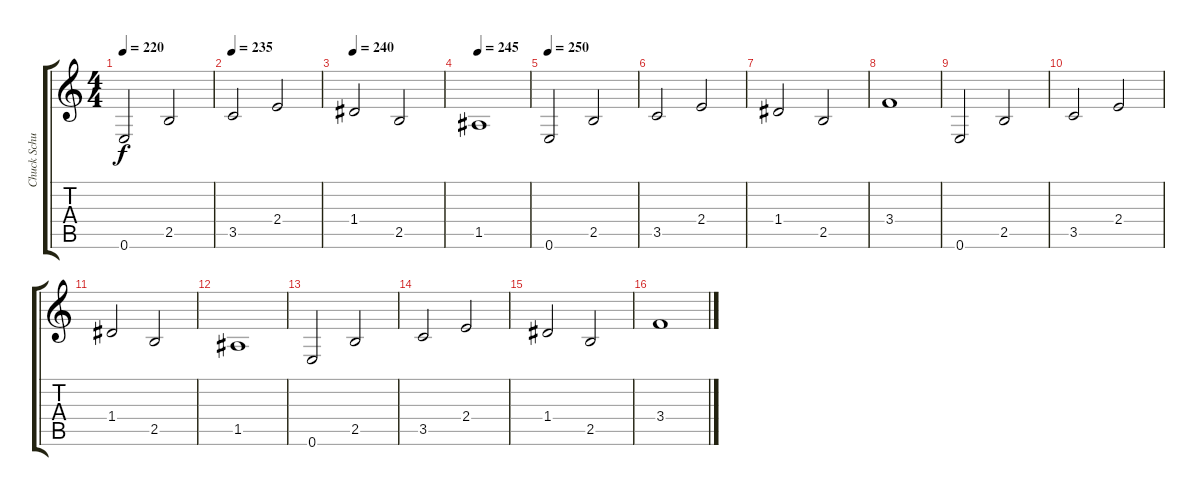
\track ("Chuck Schuldiner" "Chuck Schu") {instrument distortionguitar}
\staff {score tabs}
\tuning (E4 B3 G3 D3 A2 E2) {hide}
\ts (4 4)
\tempo 220
\clef g2
\ks c
0.6.2{dy f} 2.5.2 |
\tempo 235
3.5.2 2.4.2 |
\tempo 240
1.4.2 2.5.2 |
\tempo 245
1.5.1 |
\tempo 250
0.6.2 2.5.2 |
3.5.2 2.4.2 |
1.4.2 2.5.2 |
3.4.1 |
0.6.2 2.5.2 |
3.5.2 2.4.2 |
1.4.2 2.5.2 |
1.5.1 |
0.6.2 2.5.2 |
3.5.2 2.4.2 |
1.4.2 2.5.2 |
3.4.1
